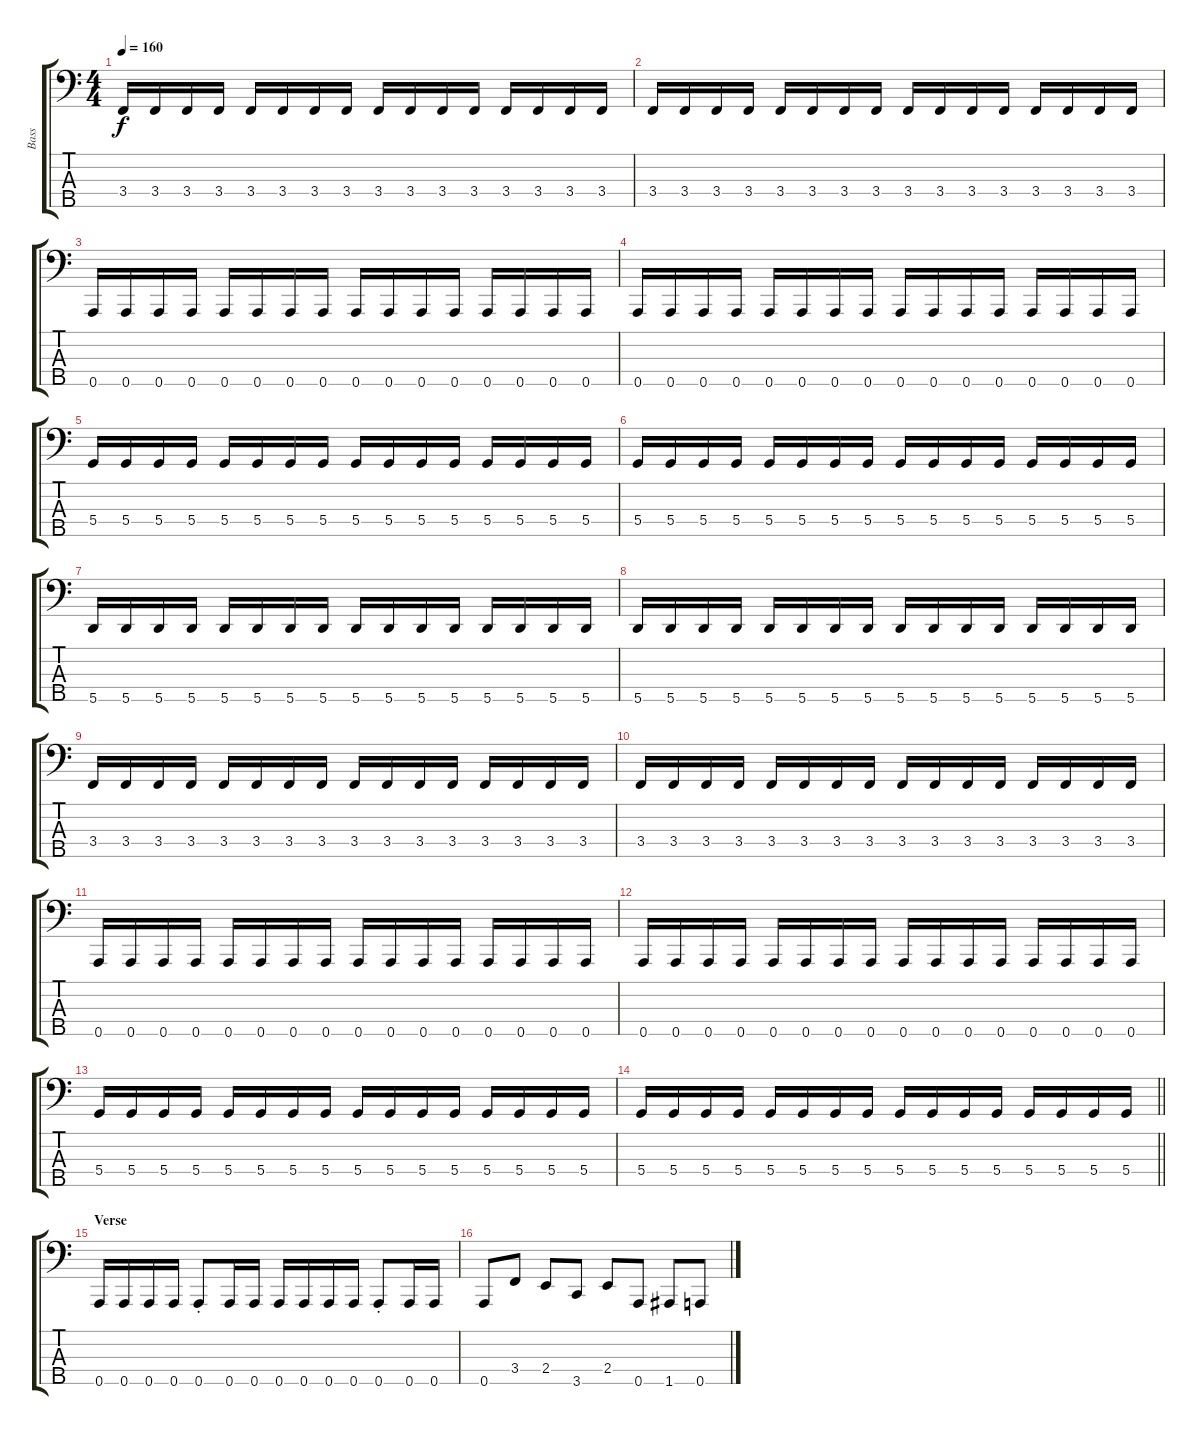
\track ("Bass" "Bass") {instrument electricbasspick}
\staff {score tabs}
\tuning (F2 C2 G1 D1 A0) {hide}
\ts (4 4)
\tempo 160
\clef f4
\ks c
3.4.16{dy f} 3.4.16 3.4.16 3.4.16 3.4.16 3.4.16 3.4.16 3.4.16 3.4.16 3.4.16 3.4.16 3.4.16 3.4.16 3.4.16 3.4.16 3.4.16 |
3.4.16 3.4.16 3.4.16 3.4.16 3.4.16 3.4.16 3.4.16 3.4.16 3.4.16 3.4.16 3.4.16 3.4.16 3.4.16 3.4.16 3.4.16 3.4.16 |
0.5.16 0.5.16 0.5.16 0.5.16 0.5.16 0.5.16 0.5.16 0.5.16 0.5.16 0.5.16 0.5.16 0.5.16 0.5.16 0.5.16 0.5.16 0.5.16 |
0.5.16 0.5.16 0.5.16 0.5.16 0.5.16 0.5.16 0.5.16 0.5.16 0.5.16 0.5.16 0.5.16 0.5.16 0.5.16 0.5.16 0.5.16 0.5.16 |
5.4.16 5.4.16 5.4.16 5.4.16 5.4.16 5.4.16 5.4.16 5.4.16 5.4.16 5.4.16 5.4.16 5.4.16 5.4.16 5.4.16 5.4.16 5.4.16 |
5.4.16 5.4.16 5.4.16 5.4.16 5.4.16 5.4.16 5.4.16 5.4.16 5.4.16 5.4.16 5.4.16 5.4.16 5.4.16 5.4.16 5.4.16 5.4.16 |
5.5.16 5.5.16 5.5.16 5.5.16 5.5.16 5.5.16 5.5.16 5.5.16 5.5.16 5.5.16 5.5.16 5.5.16 5.5.16 5.5.16 5.5.16 5.5.16 |
5.5.16 5.5.16 5.5.16 5.5.16 5.5.16 5.5.16 5.5.16 5.5.16 5.5.16 5.5.16 5.5.16 5.5.16 5.5.16 5.5.16 5.5.16 5.5.16 |
3.4.16 3.4.16 3.4.16 3.4.16 3.4.16 3.4.16 3.4.16 3.4.16 3.4.16 3.4.16 3.4.16 3.4.16 3.4.16 3.4.16 3.4.16 3.4.16 |
3.4.16 3.4.16 3.4.16 3.4.16 3.4.16 3.4.16 3.4.16 3.4.16 3.4.16 3.4.16 3.4.16 3.4.16 3.4.16 3.4.16 3.4.16 3.4.16 |
0.5.16 0.5.16 0.5.16 0.5.16 0.5.16 0.5.16 0.5.16 0.5.16 0.5.16 0.5.16 0.5.16 0.5.16 0.5.16 0.5.16 0.5.16 0.5.16 |
0.5.16 0.5.16 0.5.16 0.5.16 0.5.16 0.5.16 0.5.16 0.5.16 0.5.16 0.5.16 0.5.16 0.5.16 0.5.16 0.5.16 0.5.16 0.5.16 |
5.4.16 5.4.16 5.4.16 5.4.16 5.4.16 5.4.16 5.4.16 5.4.16 5.4.16 5.4.16 5.4.16 5.4.16 5.4.16 5.4.16 5.4.16 5.4.16 |
\barLineRight lightlight
5.4.16 5.4.16 5.4.16 5.4.16 5.4.16 5.4.16 5.4.16 5.4.16 5.4.16 5.4.16 5.4.16 5.4.16 5.4.16 5.4.16 5.4.16 5.4.16 |
\section ("" "Verse")
0.5.16 0.5.16 0.5.16 0.5.16 0.5{st}.8 0.5.16 0.5.16 0.5.16 0.5.16 0.5.16 0.5.16 0.5{st}.8 0.5.16 0.5.16 |
0.5.8 3.4.8 2.4.8 3.5.8 2.4.8 0.5.8 1.5.8 0.5.8
